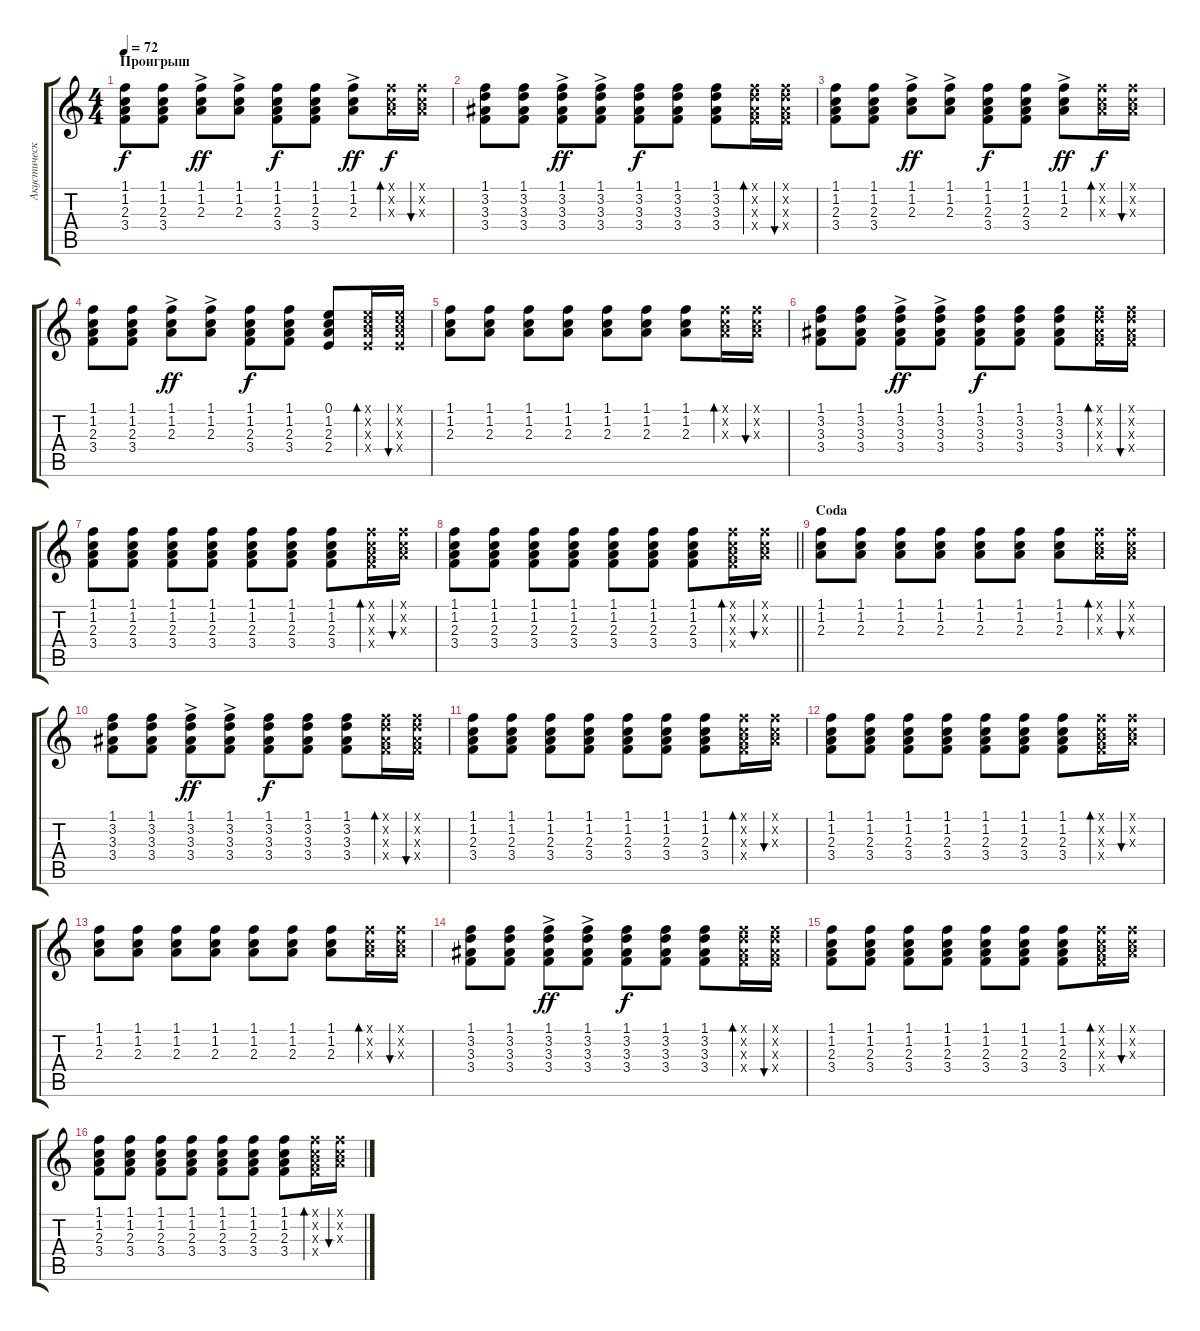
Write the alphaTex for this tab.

\track ("Акустическая гитара" "Акустическ") {instrument acousticguitarsteel}
\staff {score tabs}
\tuning (E4 B3 G3 D3 A2 E2) {hide}
\ts (4 4)
\section ("" "Проигрыш")
\tempo 72
\clef g2
\ks c
(1.1 1.2 2.3 3.4).8{dy f} (1.1 1.2 2.3 3.4).8 (1.1{ac} 1.2{ac} 2.3{ac}).8{dy ff} (1.1{ac} 1.2{ac} 2.3{ac}).8 (1.1 1.2 2.3 3.4).8{dy f} (1.1 1.2 2.3 3.4).8 (1.1{ac} 1.2{ac} 2.3{ac}).8{dy ff} (1.1{x} 1.2{x} 2.3{x}).16{bd 240 dy f} (1.1{x} 1.2{x} 2.3{x}).16{bu 240} |
(1.1 3.2 3.3 3.4).8 (1.1 3.2 3.3 3.4).8 (1.1{ac} 3.2{ac} 3.3{ac} 3.4{ac}).8{dy ff} (1.1{ac} 3.2{ac} 3.3{ac} 3.4{ac}).8 (1.1 3.2 3.3 3.4).8{dy f} (1.1 3.2 3.3 3.4).8 (1.1 3.2 3.3 3.4).8 (1.1{x} 3.2{x} 3.3{x} 3.4{x}).16{bd 240} (1.1{x} 3.2{x} 3.3{x} 3.4{x}).16{bu 240} |
(1.1 1.2 2.3 3.4).8 (1.1 1.2 2.3 3.4).8 (1.1{ac} 1.2{ac} 2.3{ac}).8{dy ff} (1.1{ac} 1.2{ac} 2.3{ac}).8 (1.1 1.2 2.3 3.4).8{dy f} (1.1 1.2 2.3 3.4).8 (1.1{ac} 1.2{ac} 2.3{ac}).8{dy ff} (1.1{x} 1.2{x} 2.3{x}).16{bd 240 dy f} (1.1{x} 1.2{x} 2.3{x}).16{bu 240} |
(1.1 1.2 2.3 3.4).8 (1.1 1.2 2.3 3.4).8 (1.1{ac} 1.2{ac} 2.3{ac}).8{dy ff} (1.1{ac} 1.2{ac} 2.3{ac}).8 (1.1 1.2 2.3 3.4).8{dy f} (1.1 1.2 2.3 3.4).8 (0.1 1.2 2.3 2.4).8 (0.1{x} 1.2{x} 2.3{x} 2.4{x}).16{bd 240} (0.1{x} 1.2{x} 2.3{x} 2.4{x}).16{bu 240} |
(1.1 1.2 2.3).8 (1.1 1.2 2.3).8 (1.1 1.2 2.3).8 (1.1 1.2 2.3).8 (1.1 1.2 2.3).8 (1.1 1.2 2.3).8 (1.1 1.2 2.3).8 (1.1{x} 1.2{x} 2.3{x}).16{bd 240} (1.1{x} 1.2{x} 2.3{x}).16{bu 240} |
(1.1 3.2 3.3 3.4).8 (1.1 3.2 3.3 3.4).8 (1.1{ac} 3.2{ac} 3.3{ac} 3.4{ac}).8{dy ff} (1.1{ac} 3.2{ac} 3.3{ac} 3.4{ac}).8 (1.1 3.2 3.3 3.4).8{dy f} (1.1 3.2 3.3 3.4).8 (1.1 3.2 3.3 3.4).8 (1.1{x} 3.2{x} 3.3{x} 3.4{x}).16{bd 240} (1.1{x} 3.2{x} 3.3{x} 3.4{x}).16{bu 240} |
(1.1 1.2 2.3 3.4).8 (1.1 1.2 2.3 3.4).8 (1.1 1.2 2.3 3.4).8 (1.1 1.2 2.3 3.4).8 (1.1 1.2 2.3 3.4).8 (1.1 1.2 2.3 3.4).8 (1.1 1.2 2.3 3.4).8 (1.1{x} 1.2{x} 2.3{x} 3.4{x}).16{bd 240} (1.1{x} 1.2{x} 2.3{x}).16{bu 240} |
\barLineRight lightlight
(1.1 1.2 2.3 3.4).8 (1.1 1.2 2.3 3.4).8 (1.1 1.2 2.3 3.4).8 (1.1 1.2 2.3 3.4).8 (1.1 1.2 2.3 3.4).8 (1.1 1.2 2.3 3.4).8 (1.1 1.2 2.3 3.4).8 (1.1{x} 1.2{x} 2.3{x} 3.4{x}).16{bd 240} (1.1{x} 1.2{x} 2.3{x}).16{bu 240} |
\section ("" "Coda")
(1.1 1.2 2.3).8 (1.1 1.2 2.3).8 (1.1 1.2 2.3).8 (1.1 1.2 2.3).8 (1.1 1.2 2.3).8 (1.1 1.2 2.3).8 (1.1 1.2 2.3).8 (1.1{x} 1.2{x} 2.3{x}).16{bd 240} (1.1{x} 1.2{x} 2.3{x}).16{bu 240} |
(1.1 3.2 3.3 3.4).8 (1.1 3.2 3.3 3.4).8 (1.1{ac} 3.2{ac} 3.3{ac} 3.4{ac}).8{dy ff} (1.1{ac} 3.2{ac} 3.3{ac} 3.4{ac}).8 (1.1 3.2 3.3 3.4).8{dy f} (1.1 3.2 3.3 3.4).8 (1.1 3.2 3.3 3.4).8 (1.1{x} 3.2{x} 3.3{x} 3.4{x}).16{bd 240} (1.1{x} 3.2{x} 3.3{x} 3.4{x}).16{bu 240} |
(1.1 1.2 2.3 3.4).8 (1.1 1.2 2.3 3.4).8 (1.1 1.2 2.3 3.4).8 (1.1 1.2 2.3 3.4).8 (1.1 1.2 2.3 3.4).8 (1.1 1.2 2.3 3.4).8 (1.1 1.2 2.3 3.4).8 (1.1{x} 1.2{x} 2.3{x} 3.4{x}).16{bd 240} (1.1{x} 1.2{x} 2.3{x}).16{bu 240} |
(1.1 1.2 2.3 3.4).8 (1.1 1.2 2.3 3.4).8 (1.1 1.2 2.3 3.4).8 (1.1 1.2 2.3 3.4).8 (1.1 1.2 2.3 3.4).8 (1.1 1.2 2.3 3.4).8 (1.1 1.2 2.3 3.4).8 (1.1{x} 1.2{x} 2.3{x} 3.4{x}).16{bd 240} (1.1{x} 1.2{x} 2.3{x}).16{bu 240} |
(1.1 1.2 2.3).8 (1.1 1.2 2.3).8 (1.1 1.2 2.3).8 (1.1 1.2 2.3).8 (1.1 1.2 2.3).8 (1.1 1.2 2.3).8 (1.1 1.2 2.3).8 (1.1{x} 1.2{x} 2.3{x}).16{bd 240} (1.1{x} 1.2{x} 2.3{x}).16{bu 240} |
(1.1 3.2 3.3 3.4).8 (1.1 3.2 3.3 3.4).8 (1.1{ac} 3.2{ac} 3.3{ac} 3.4{ac}).8{dy ff} (1.1{ac} 3.2{ac} 3.3{ac} 3.4{ac}).8 (1.1 3.2 3.3 3.4).8{dy f} (1.1 3.2 3.3 3.4).8 (1.1 3.2 3.3 3.4).8 (1.1{x} 3.2{x} 3.3{x} 3.4{x}).16{bd 240} (1.1{x} 3.2{x} 3.3{x} 3.4{x}).16{bu 240} |
(1.1 1.2 2.3 3.4).8 (1.1 1.2 2.3 3.4).8 (1.1 1.2 2.3 3.4).8 (1.1 1.2 2.3 3.4).8 (1.1 1.2 2.3 3.4).8 (1.1 1.2 2.3 3.4).8 (1.1 1.2 2.3 3.4).8 (1.1{x} 1.2{x} 2.3{x} 3.4{x}).16{bd 240} (1.1{x} 1.2{x} 2.3{x}).16{bu 240} |
(1.1 1.2 2.3 3.4).8 (1.1 1.2 2.3 3.4).8 (1.1 1.2 2.3 3.4).8 (1.1 1.2 2.3 3.4).8 (1.1 1.2 2.3 3.4).8 (1.1 1.2 2.3 3.4).8 (1.1 1.2 2.3 3.4).8 (1.1{x} 1.2{x} 2.3{x} 3.4{x}).16{bd 240} (1.1{x} 1.2{x} 2.3{x}).16{bu 240}
